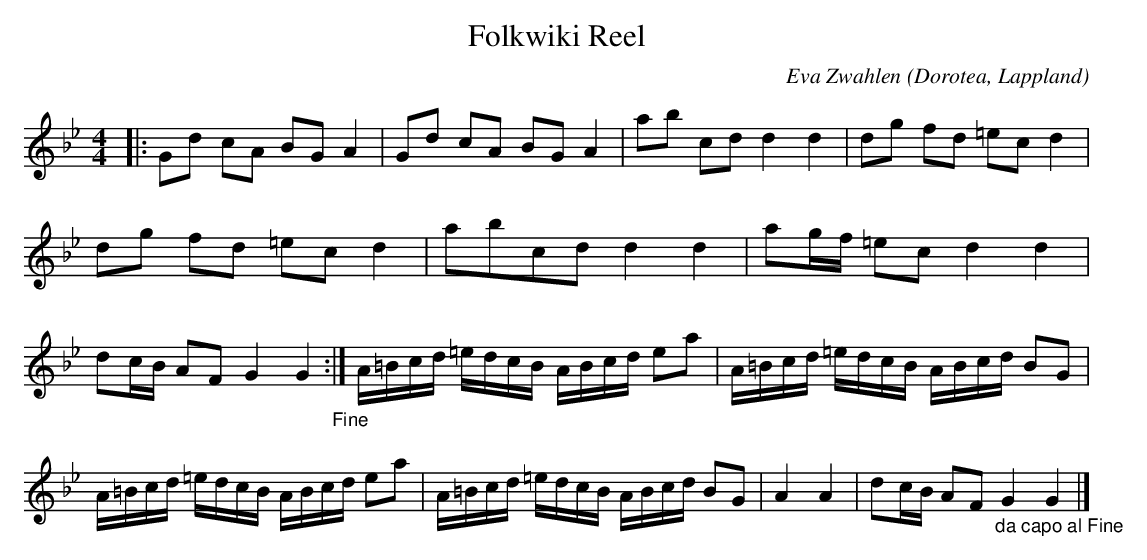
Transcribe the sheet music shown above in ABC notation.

X:1
T:Folkwiki Reel
O:Dorotea, Lappland
C: Eva Zwahlen
M:4/4
L:1/16
K:Gm
|: G2d2 c2A2 B2G2 A4 | G2d2 c2A2 B2G2 A4 | a2b2 c2d2 d4 d4 | d2g2 f2d2 =e2c2 d4 | d2g2 f2d2 =e2c2 d4 | a2b2c2d2 d4 d4 | a2gf =e2c2 d4 d4|d2cB A2F2 G4 G4 "_Fine":| A=Bcd =edcB ABcd e2a2 | A=Bcd =edcB ABcd B2G2 |A=Bcd =edcB ABcd e2a2 | A=Bcd =edcB ABcd B2G2 | A4 A4 | d2cB A2F2 "_da capo al Fine" G4 G4 |]
